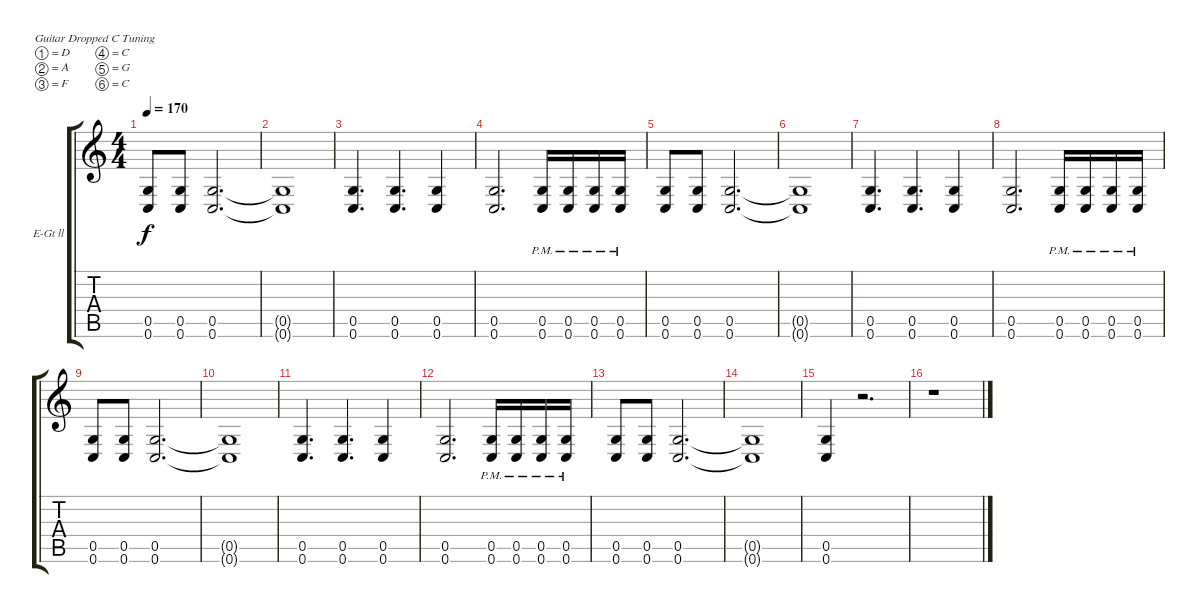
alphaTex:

\defaultSystemsLayout 4
\bracketExtendMode groupsimilarinstruments
\firstSystemTrackNameOrientation horizontal
\otherSystemsTrackNameOrientation horizontal
\track ("Guitar ll" "E-Gt ll") {instrument overdrivenguitar}
\staff {score tabs}
\tuning (D4 A3 F3 C3 G2 C2)
\ts (4 4)
\tempo 170
\clef g2
\ks c
(0.5 0.6).8{dy f} (0.6 0.5).8 (0.6 0.5).2{d} |
(0.5{t} 0.6{t}).1 |
(0.5 0.6).4{d} (0.6 0.5).4{d} (0.6 0.5).4 |
(0.5 0.6).2{d} (0.6{pm} 0.5{pm}).16 (0.6{pm} 0.5{pm}).16 (0.6{pm} 0.5{pm}).16 (0.6{pm} 0.5{pm}).16 |
(0.5 0.6).8 (0.6 0.5).8 (0.6 0.5).2{d} |
(0.5{t} 0.6{t}).1 |
(0.5 0.6).4{d} (0.6 0.5).4{d} (0.6 0.5).4 |
(0.5 0.6).2{d} (0.6{pm} 0.5{pm}).16 (0.6{pm} 0.5{pm}).16 (0.6{pm} 0.5{pm}).16 (0.6{pm} 0.5{pm}).16 |
(0.5 0.6).8 (0.6 0.5).8 (0.6 0.5).2{d} |
(0.5{t} 0.6{t}).1 |
(0.5 0.6).4{d} (0.6 0.5).4{d} (0.6 0.5).4 |
(0.5 0.6).2{d} (0.6{pm} 0.5{pm}).16 (0.6{pm} 0.5{pm}).16 (0.6{pm} 0.5{pm}).16 (0.6{pm} 0.5{pm}).16 |
(0.5 0.6).8 (0.6 0.5).8 (0.6 0.5).2{d} |
(0.5{t} 0.6{t}).1 |
(0.6 0.5).4 r.2{d} |
r.1
